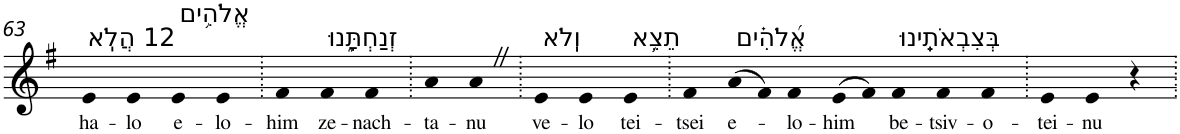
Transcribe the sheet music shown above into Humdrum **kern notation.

**kern	**text
*part1	*part1
*staff1	*staff1
*I"Piano	*
*I'Pno	*
!!LO:PB:g=z
*clefG2	*
*k[f#]	*
*G:	*
=63	=63
!LO:TX:a:t=12 הֲלֹֽא	!
!	!LO:LY:b
4e	ha-
!	!LO:LY:b
4e	-lo
!LO:TX:a:t=אֱלֹהִ֥ים	!
!	!LO:LY:b
4e	e-
!	!LO:LY:b
4e	-lo-
=64.	=64.
!	!LO:LY:b
4f#	-him
!LO:TX:a:t=זְנַחְתָּ֑נוּ	!
!	!LO:LY:b
4f#	ze-
!	!LO:LY:b
4f#	-nach-
=65.	=65.
!	!LO:LY:b
4a	-ta-
!	!LO:LY:b
4aZ	-nu
=66.	=66.
!LO:TX:a:t=וְֽלֹא	!
!	!LO:LY:b
4e	ve-
!	!LO:LY:b
4e	-lo
!LO:TX:a:t=תֵצֵ֥א	!
!	!LO:LY:b
4e	tei-
=67.	=67.
!	!LO:LY:b
4f#	-tsei
!LO:TX:a:t=אֱ֝לֹהִ֗ים	!
!	!LO:LY:b
(>8a	e-
8f#)	.
!	!LO:LY:b
4f#	-lo-
!	!LO:LY:b
(>8e	-him
8f#)	.
!LO:TX:a:t=בְּצִבְאֹתֵֽינוּ	!
!	!LO:LY:b
4f#	be-
!	!LO:LY:b
4f#	-tsiv-
!	!LO:LY:b
4f#	-o-
=68.	=68.
!	!LO:LY:b
4e	-tei-
!	!LO:LY:b
4e	-nu
4r	.
=.	=.
*-	*-
